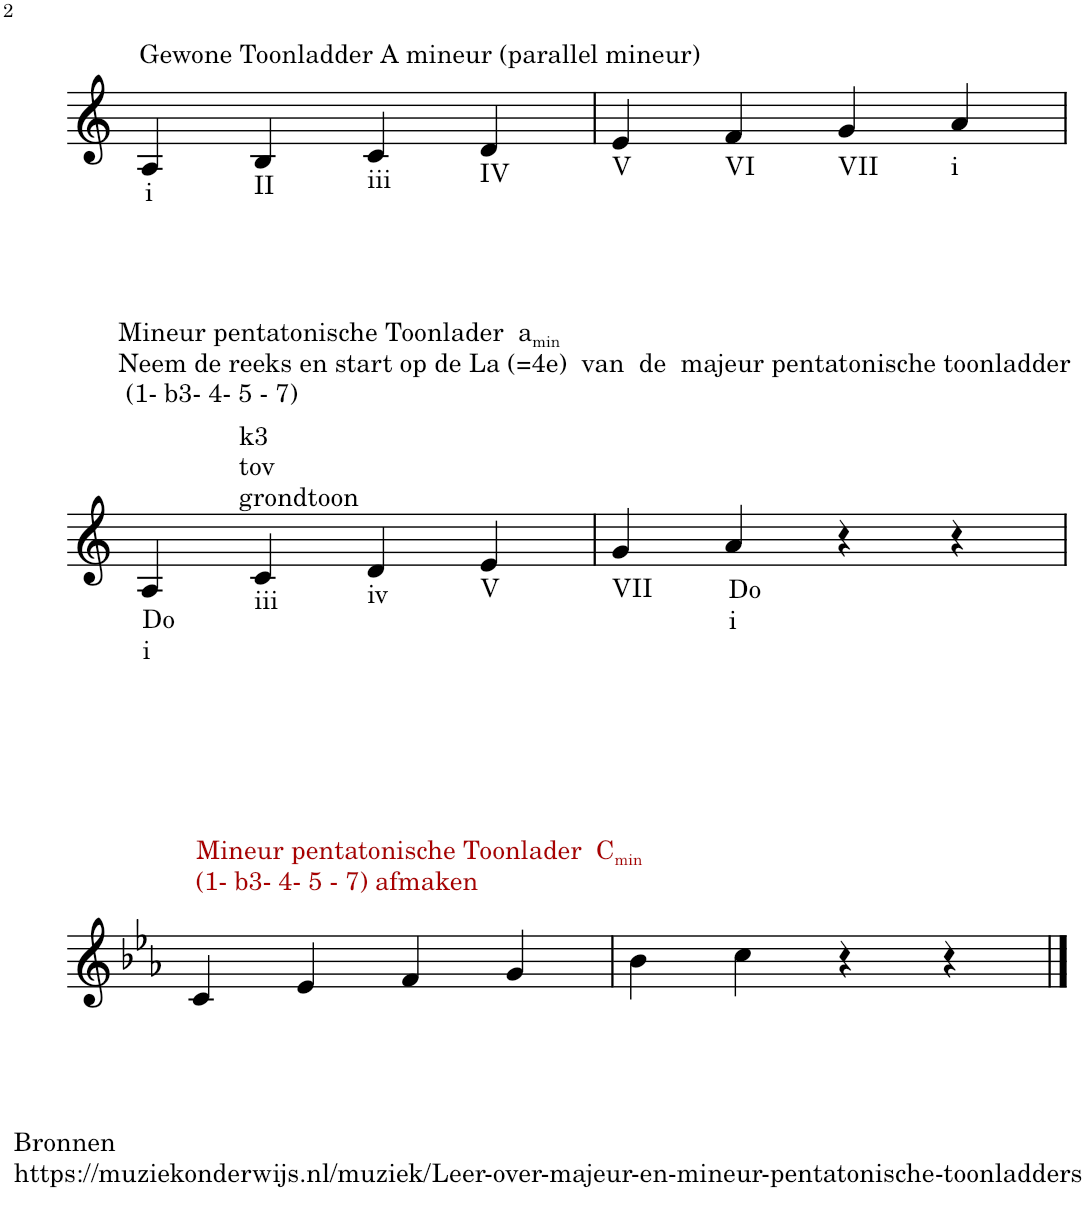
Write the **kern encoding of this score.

**kern
*part1
*staff1
*I"Piano
*I'Pno.
!!LO:PB:g=z
*clefG2
*k[]
*M4/4
=1
!LO:TX:a:t=Gewone Toonladder A mineur (parallel mineur)
!LO:TX:b:t=i
4A/
!LO:TX:b:t=II
4B/
!LO:TX:b:t=iii
4c/
!LO:TX:b:t=IV
4d/
=2
!LO:TX:b:t=V
4e/
!LO:TX:b:t=VI
4f/
!LO:TX:b:t=VII
4g/
!LO:TX:b:t=i
4a/
!!LO:LB:g=z
=1
!LO:TX:b:t=Do
!LO:TX:b:t=i
!LO:TX:a:t=Mineur pentatonische Toonlader  a
!LO:TX:a:t=min
!LO:TX:a:t=Neem de reeks en start op de La (=4e)  van  de  majeur pentatonische toonladder
!LO:TX:a:t=(1- b3- 4- 5 - 7)
4A/
!LO:TX:b:t=iii
!LO:TX:a:t=k3
!LO:TX:a:t=tov
!LO:TX:a:t=grondtoon
4c/
!LO:TX:b:t=iv
4d/
!LO:TX:b:t=V
4e/
=2
!LO:TX:b:t=VII
4g/
!LO:TX:b:t=Do
!LO:TX:b:t=i
4a/
4r
4r
!!LO:LB:g=z
=1
*k[b-e-a-]
!LO:TX:a:color=#AA0000:t=Mineur pentatonische Toonlader  C
!LO:TX:a:t=min
!LO:TX:a:t=(1- b3- 4- 5 - 7) afmaken
!LO:TX:b:t=Bronnen
!LO:TX:b:t=https&colon;//muziekonderwijs.nl/muziek/Leer-over-majeur-en-mineur-pentatonische-toonladders
4c/
4e-/
4f/
4g/
=2
4b-\
4cc\
4r
4r
==
*-
